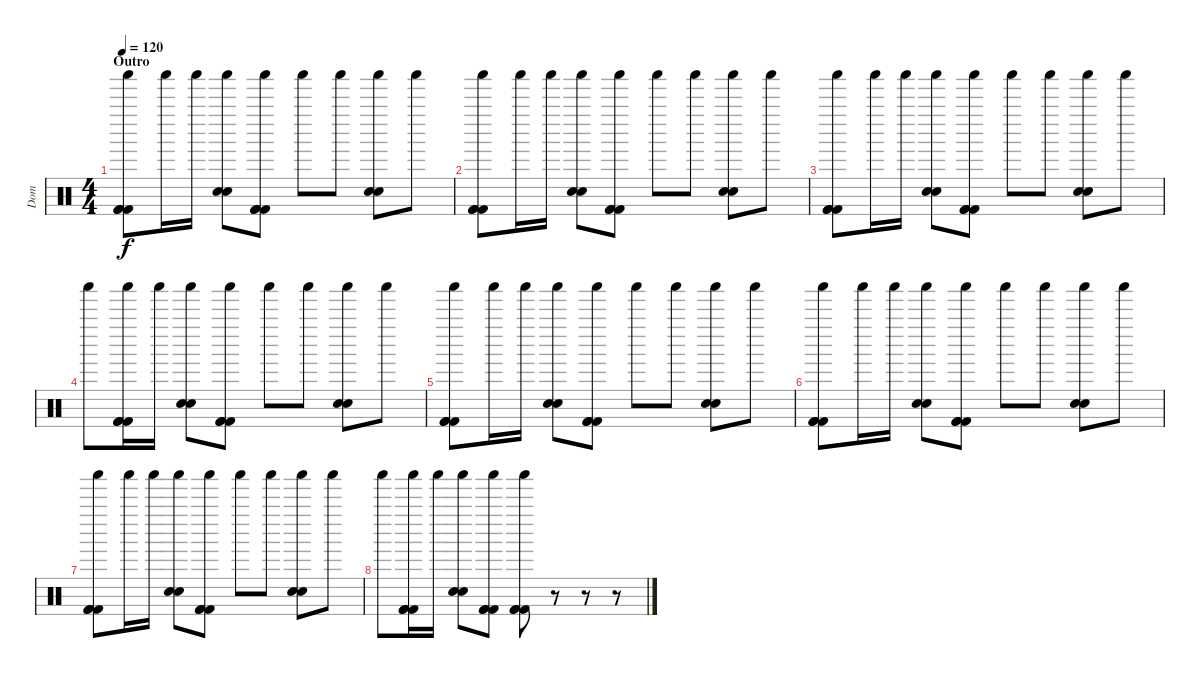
\track ("Dom" "Dom") {instrument percussion}
\staff {score}
\articulation defaults
\ts (4 4)
\section ("" "Outro")
\tempo 120
\clef neutral
\ks c
("Shaker (hit)" "Kick (hit) 2" "Kick (hit) 2" "Kick (hit) 2").8{dy f} "Shaker (hit)".16 "Shaker (hit)".16 ("Shaker (hit)" "Electric Snare (hit)" "Electric Snare (hit)").8 ("Shaker (hit)" "Kick (hit) 2" "Kick (hit) 2" "Kick (hit) 2").8 "Shaker (hit)".8 "Shaker (hit)".8 ("Shaker (hit)" "Electric Snare (hit)" "Electric Snare (hit)").8 "Shaker (hit)".8 |
("Shaker (hit)" "Kick (hit) 2" "Kick (hit) 2" "Kick (hit) 2").8 "Shaker (hit)".16 "Shaker (hit)".16 ("Shaker (hit)" "Electric Snare (hit)" "Electric Snare (hit)").8 ("Shaker (hit)" "Kick (hit) 2" "Kick (hit) 2" "Kick (hit) 2").8 "Shaker (hit)".8 "Shaker (hit)".8 ("Shaker (hit)" "Electric Snare (hit)" "Electric Snare (hit)").8 "Shaker (hit)".8 |
("Shaker (hit)" "Kick (hit) 2" "Kick (hit) 2" "Kick (hit) 2").8 "Shaker (hit)".16 "Shaker (hit)".16 ("Shaker (hit)" "Electric Snare (hit)" "Electric Snare (hit)").8 ("Shaker (hit)" "Kick (hit) 2" "Kick (hit) 2" "Kick (hit) 2").8 "Shaker (hit)".8 "Shaker (hit)".8 ("Shaker (hit)" "Electric Snare (hit)" "Electric Snare (hit)").8 "Shaker (hit)".8 |
"Shaker (hit)".8 ("Shaker (hit)" "Kick (hit) 2" "Kick (hit) 2" "Kick (hit) 2").16 "Shaker (hit)".16 ("Shaker (hit)" "Electric Snare (hit)" "Electric Snare (hit)").8 ("Shaker (hit)" "Kick (hit) 2" "Kick (hit) 2" "Kick (hit) 2").8 "Shaker (hit)".8 "Shaker (hit)".8 ("Shaker (hit)" "Electric Snare (hit)" "Electric Snare (hit)").8 "Shaker (hit)".8 |
("Shaker (hit)" "Kick (hit) 2" "Kick (hit) 2" "Kick (hit) 2").8 "Shaker (hit)".16 "Shaker (hit)".16 ("Shaker (hit)" "Electric Snare (hit)" "Electric Snare (hit)").8 ("Shaker (hit)" "Kick (hit) 2" "Kick (hit) 2" "Kick (hit) 2").8 "Shaker (hit)".8 "Shaker (hit)".8 ("Shaker (hit)" "Electric Snare (hit)" "Electric Snare (hit)").8 "Shaker (hit)".8 |
("Shaker (hit)" "Kick (hit) 2" "Kick (hit) 2" "Kick (hit) 2").8 "Shaker (hit)".16 "Shaker (hit)".16 ("Shaker (hit)" "Electric Snare (hit)" "Electric Snare (hit)").8 ("Shaker (hit)" "Kick (hit) 2" "Kick (hit) 2" "Kick (hit) 2").8 "Shaker (hit)".8 "Shaker (hit)".8 ("Shaker (hit)" "Electric Snare (hit)" "Electric Snare (hit)").8 "Shaker (hit)".8 |
("Shaker (hit)" "Kick (hit) 2" "Kick (hit) 2" "Kick (hit) 2").8 "Shaker (hit)".16 "Shaker (hit)".16 ("Shaker (hit)" "Electric Snare (hit)" "Electric Snare (hit)").8 ("Shaker (hit)" "Kick (hit) 2" "Kick (hit) 2" "Kick (hit) 2").8 "Shaker (hit)".8 "Shaker (hit)".8 ("Shaker (hit)" "Electric Snare (hit)" "Electric Snare (hit)").8 "Shaker (hit)".8 |
"Shaker (hit)".8 ("Shaker (hit)" "Kick (hit) 2" "Kick (hit) 2" "Kick (hit) 2").16 "Shaker (hit)".16 ("Shaker (hit)" "Electric Snare (hit)" "Electric Snare (hit)").8 ("Shaker (hit)" "Kick (hit) 2" "Kick (hit) 2" "Kick (hit) 2").8 ("Shaker (hit)" "Kick (hit) 2" "Kick (hit) 2" "Kick (hit) 2").8 r.8 r.8 r.8
